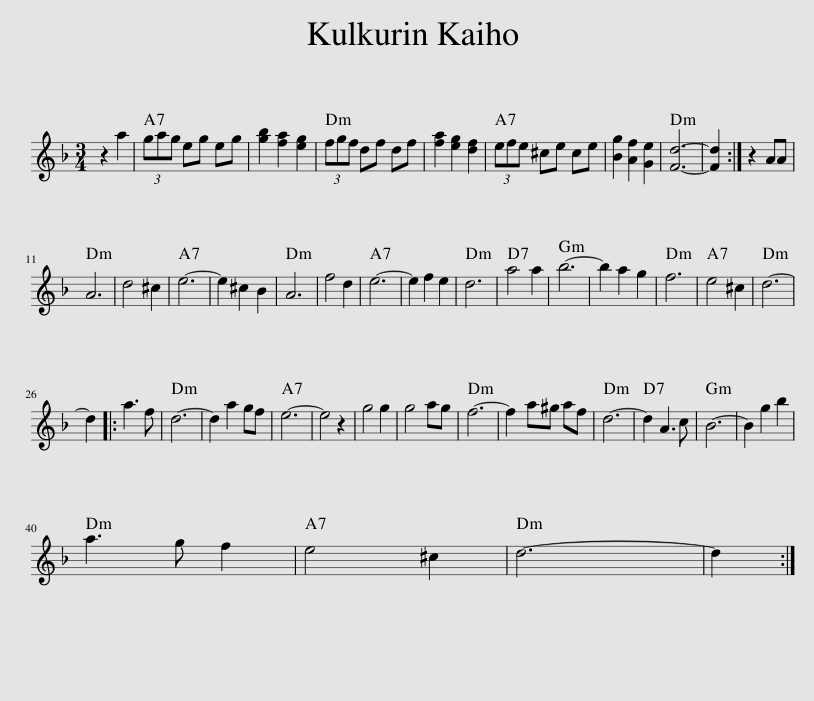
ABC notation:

X:1
L:1/8
M:3/4
I:linebreak $
K:Dmin
V:1 treble
V:1
 z2 a2 | (3gag eg eg | [gb]2 [fa]2 [eg]2 | (3fgf df df | [fa]2 [eg]2 [df]2 | %5
 (3efe ^ce ce | [Bg]2 [Af]2 [Ge]2 | [Fd]6- | [Fd]2 :| z2 AA |$ %10
 A6 | d4 ^c2 | e6- | e2 ^c2 B2 | A6 | %15
 f4 d2 | e6- | e2 f2 e2 | d6 | a4 a2 | %20
 b6- | b2 a2 g2 | f6 | e4 ^c2 | d6- |$ %25
 d2 |: a3 f | d6- | d2 a2 gf | e6- | %30
 e4 z2 | g4 g2 | g4 ag | f6- | f2 a^g af | %35
 d6- | d2 A3 c | B6- | B2 g2 b2 |$ a3 g f2 | %40
 e4 ^c2 | d6- | d2 :| %43
